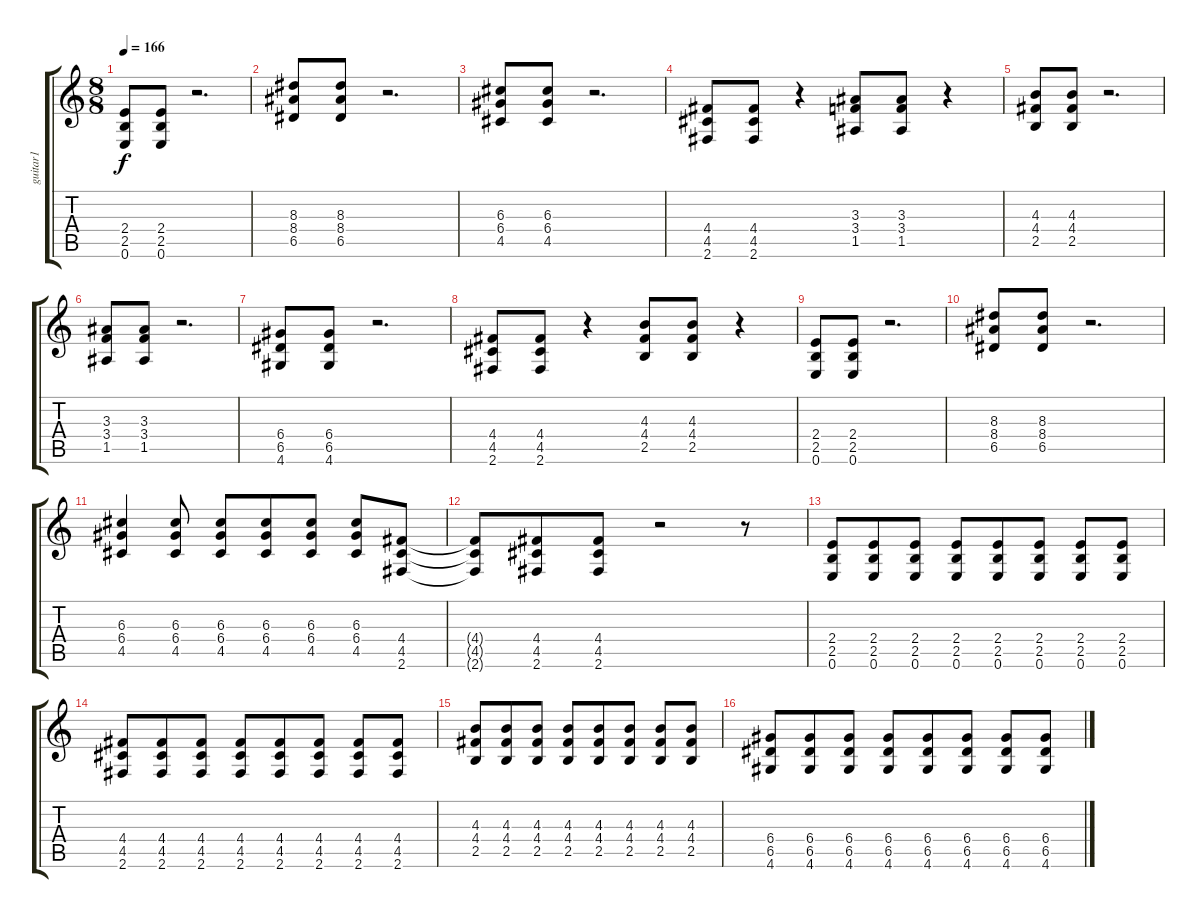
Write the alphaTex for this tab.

\track ("guitar1" "guitar1") {instrument overdrivenguitar}
\staff {score tabs}
\tuning (E4 B3 G3 D3 A2 E2) {hide}
\ts (8 8)
\tempo 166
\clef g2
\ks c
(2.4 2.5 0.6).8{dy f} (2.4 2.5 0.6).8 r.2{d} |
(8.3 8.4 6.5).8 (8.3 8.4 6.5).8 r.2{d} |
(6.3 6.4 4.5).8 (6.3 6.4 4.5).8 r.2{d} |
(4.4 4.5 2.6).8 (4.4 4.5 2.6).8 r.4 (3.3 3.4 1.5).8 (3.3 3.4 1.5).8 r.4 |
(4.3 4.4 2.5).8 (4.3 4.4 2.5).8 r.2{d} |
(3.3 3.4 1.5).8 (3.3 3.4 1.5).8 r.2{d} |
(6.4 6.5 4.6).8 (6.4 6.5 4.6).8 r.2{d} |
(4.4 4.5 2.6).8 (4.4 4.5 2.6).8 r.4 (4.3 4.4 2.5).8 (4.3 4.4 2.5).8 r.4 |
(2.4 2.5 0.6).8 (2.4 2.5 0.6).8 r.2{d} |
(8.3 8.4 6.5).8 (8.3 8.4 6.5).8 r.2{d} |
(6.3 6.4 4.5).4 (6.3 6.4 4.5).8 (6.3 6.4 4.5).8 (6.3 6.4 4.5).8 (6.3 6.4 4.5).8 (6.3 6.4 4.5).8 (4.4 4.5 2.6).8 |
(4.4{t} 4.5{t} 2.6{t}).8 (4.4 4.5 2.6).8 (4.4 4.5 2.6).8 r.2 r.8 |
(2.4 2.5 0.6).8 (2.4 2.5 0.6).8 (2.4 2.5 0.6).8 (2.4 2.5 0.6).8 (2.4 2.5 0.6).8 (2.4 2.5 0.6).8 (2.4 2.5 0.6).8 (2.4 2.5 0.6).8 |
(4.4 4.5 2.6).8 (4.4 4.5 2.6).8 (4.4 4.5 2.6).8 (4.4 4.5 2.6).8 (4.4 4.5 2.6).8 (4.4 4.5 2.6).8 (4.4 4.5 2.6).8 (4.4 4.5 2.6).8 |
(4.3 4.4 2.5).8 (4.3 4.4 2.5).8 (4.3 4.4 2.5).8 (4.3 4.4 2.5).8 (4.3 4.4 2.5).8 (4.3 4.4 2.5).8 (4.3 4.4 2.5).8 (4.3 4.4 2.5).8 |
(6.4 6.5 4.6).8 (6.4 6.5 4.6).8 (6.4 6.5 4.6).8 (6.4 6.5 4.6).8 (6.4 6.5 4.6).8 (6.4 6.5 4.6).8 (6.4 6.5 4.6).8 (6.4 6.5 4.6).8
